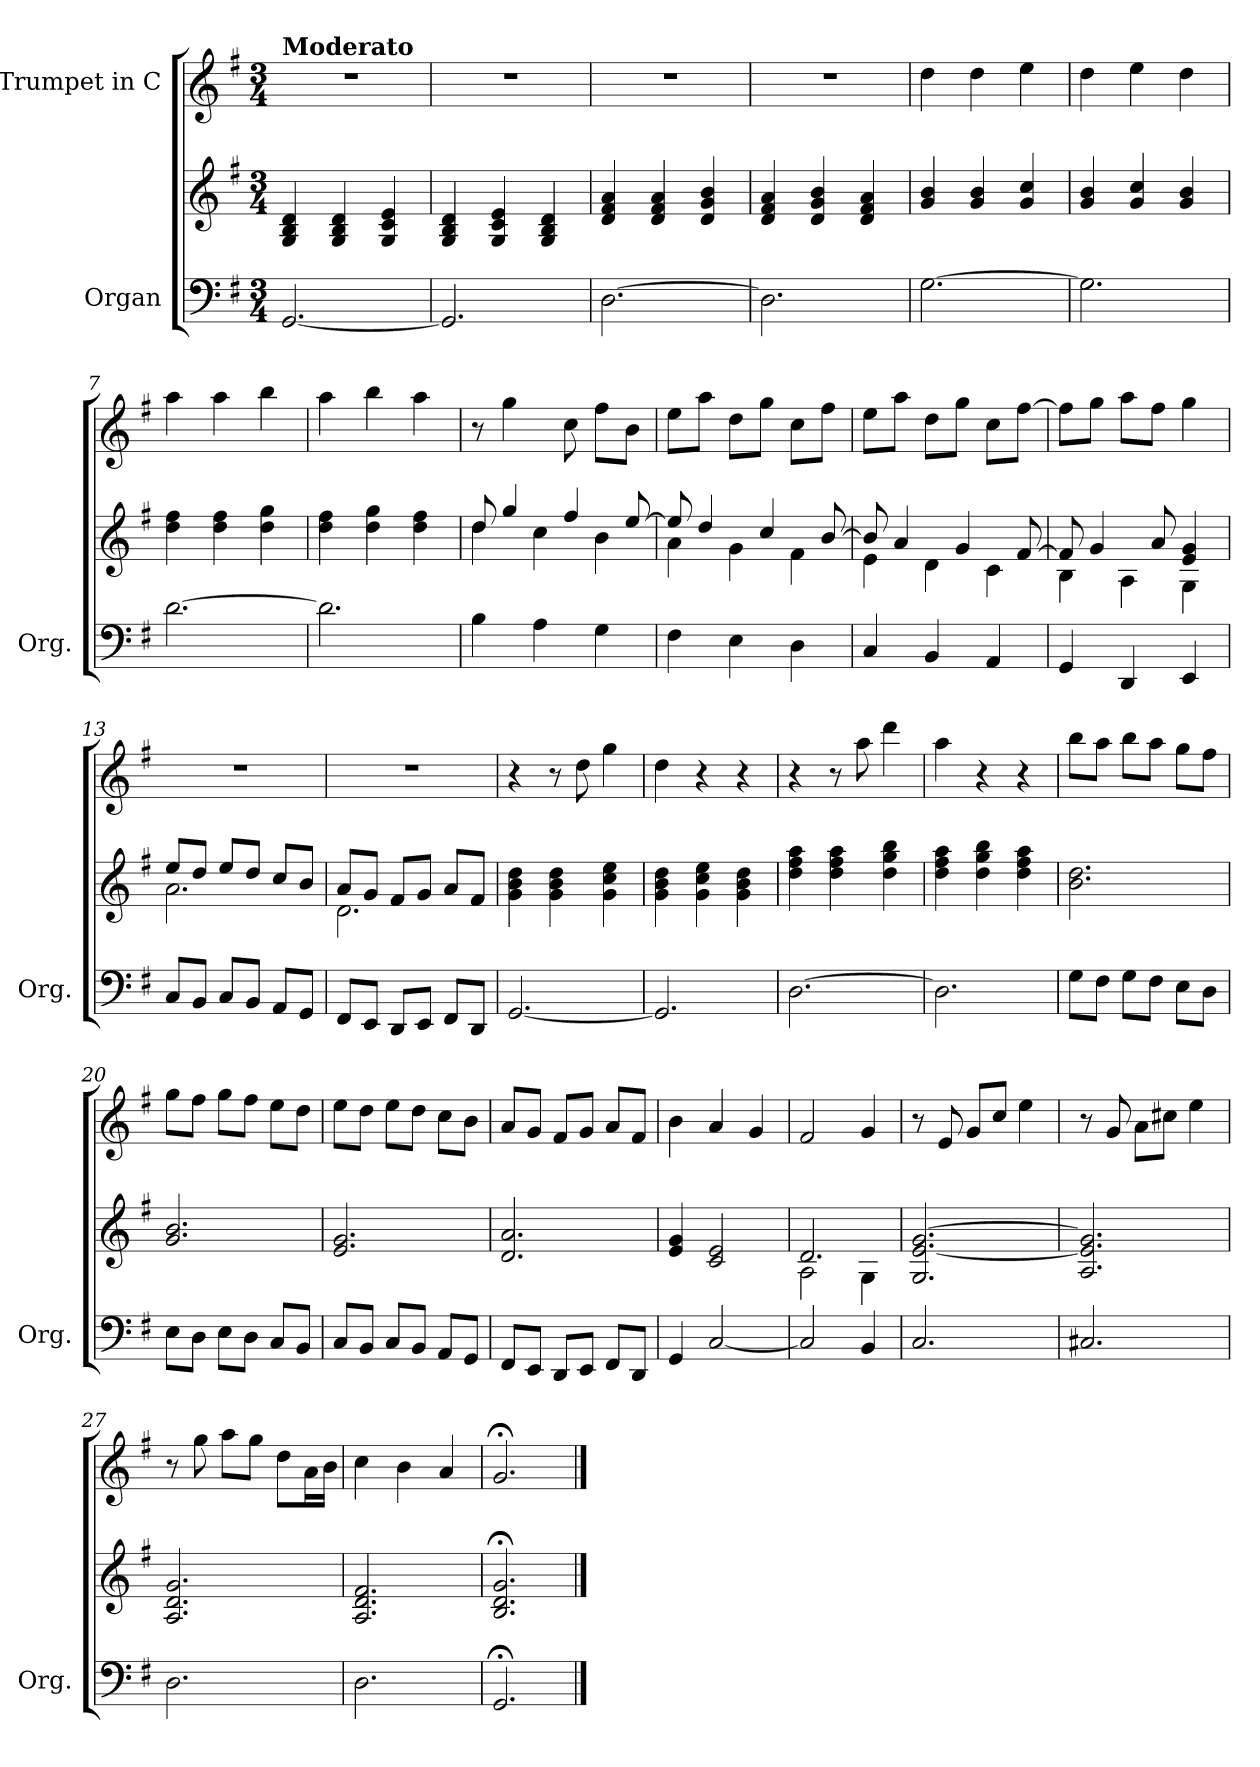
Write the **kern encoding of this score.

**kern	**kern	**kern
*part2	*part2	*part1
*staff3	*staff2	*staff1
*I"Organ	*	*I"Trumpet in C
*I'Org.	*	*
*clefF4	*clefG2	*clefG2
*k[f#]	*k[f#]	*k[f#]
*G:	*G:	*G:
*M3/4	*M3/4	*M3/4
*MM92	*MM92	*MM92
=1	=1	=1
!	!	!LO:TX:a:B:t=Moderato
[2.GG/	4G/ 4B/ 4d/	2.r
.	4G/ 4B/ 4d/	.
.	4G/ 4c/ 4e/	.
=2	=2	=2
2.GG/]	4G/ 4B/ 4d/	2.r
.	4G/ 4c/ 4e/	.
.	4G/ 4B/ 4d/	.
=3	=3	=3
[2.D\	4d/ 4f#/ 4a/	2.r
.	4d/ 4f#/ 4a/	.
.	4d/ 4g/ 4b/	.
=4	=4	=4
2.D\]	4d/ 4f#/ 4a/	2.r
.	4d/ 4g/ 4b/	.
.	4d/ 4f#/ 4a/	.
=5	=5	=5
[2.G\	4g/ 4b/	4dd\
.	4g/ 4b/	4dd\
.	4g/ 4cc/	4ee\
=6	=6	=6
2.G\]	4g/ 4b/	4dd\
.	4g/ 4cc/	4ee\
.	4g/ 4b/	4dd\
!!LO:LB:g=z
=7	=7	=7
[2.d\	4dd\ 4ff#\	4aa\
.	4dd\ 4ff#\	4aa\
.	4dd\ 4gg\	4bb\
=8	=8	=8
2.d\]	4dd\ 4ff#\	4aa\
.	4dd\ 4gg\	4bb\
.	4dd\ 4ff#\	4aa\
=9	=9	=9
*	*^	*
4B\	8dd/	4dd\	8r
.	4gg/	.	4gg\
4A\	.	4cc\	.
.	4ff#/	.	8cc\
4G\	.	4b\	8ff#\L
.	[>8ee/	.	8b\J
=10	=10	=10	=10
4F#\	8ee/]	4a\	8ee\L
.	4dd/	.	8aa\J
4E\	.	4g\	8dd\L
.	4cc/	.	8gg\J
4D\	.	4f#\	8cc\L
.	[>8b/	.	8ff#\J
=11	=11	=11	=11
4C/	8b/]	4e\	8ee\L
.	4a/	.	8aa\J
4BB/	.	4d\	8dd\L
.	4g/	.	8gg\J
4AA/	.	4c\	8cc\L
.	[>8f#/	.	[8ff#\J
=12	=12	=12	=12
4GG/	8f#/]	4B\	8ff#\L]
.	4g/	.	8gg\J
4DD/	.	4A\	8aa\L
.	8a/	.	8ff#\J
4EE/	4e/ 4g/	4G\	4gg\
!!LO:LB:g=z
=13	=13	=13	=13
8C/L	8ee/L	2.a\	2.r
8BB/J	8dd/J	.	.
8C/L	8ee/L	.	.
8BB/J	8dd/J	.	.
8AA/L	8cc/L	.	.
8GG/J	8b/J	.	.
=14	=14	=14	=14
8FF#/L	8a/L	2.d\	2.r
8EE/J	8g/J	.	.
8DD/L	8f#/L	.	.
8EE/J	8g/J	.	.
8FF#/L	8a/L	.	.
8DD/J	8f#/J	.	.
*	*v	*v	*
=15	=15	=15
[2.GG/	4g\ 4b\ 4dd\	4r
.	4g\ 4b\ 4dd\	8r
.	.	8dd\
.	4g\ 4cc\ 4ee\	4gg\
=16	=16	=16
2.GG/]	4g\ 4b\ 4dd\	4dd\
.	4g\ 4cc\ 4ee\	4r
.	4g\ 4b\ 4dd\	4r
=17	=17	=17
[2.D\	4dd\ 4ff#\ 4aa\	4r
.	4dd\ 4ff#\ 4aa\	8r
.	.	8aa\
.	4dd\ 4gg\ 4bb\	4ddd\
=18	=18	=18
2.D\]	4dd\ 4ff#\ 4aa\	4aa\
.	4dd\ 4gg\ 4bb\	4r
.	4dd\ 4ff#\ 4aa\	4r
!!LO:PB:g=z
=19	=19	=19
8G\L	2.b\ 2.dd\	8bb\L
8F#\J	.	8aa\J
8G\L	.	8bb\L
8F#\J	.	8aa\J
8E\L	.	8gg\L
8D\J	.	8ff#\J
=20	=20	=20
8E\L	2.g/ 2.b/	8gg\L
8D\J	.	8ff#\J
8E\L	.	8gg\L
8D\J	.	8ff#\J
8C/L	.	8ee\L
8BB/J	.	8dd\J
=21	=21	=21
8C/L	2.e/ 2.g/	8ee\L
8BB/J	.	8dd\J
8C/L	.	8ee\L
8BB/J	.	8dd\J
8AA/L	.	8cc\L
8GG/J	.	8b\J
=22	=22	=22
8FF#/L	2.d/ 2.a/	8a/L
8EE/J	.	8g/J
8DD/L	.	8f#/L
8EE/J	.	8g/J
8FF#/L	.	8a/L
8DD/J	.	8f#/J
=23	=23	=23
4GG/	4e/ 4g/	4b\
[2C/	2c/ 2e/	4a/
.	.	4g/
=24	=24	=24
*	*^	*
2C/]	2.d/	2A\	2f#/
4BB/	.	4G\	4g/
*	*v	*v	*
!!LO:LB:g=z
=25	=25	=25
2.C/	2.G/ [2.e/ [2.g/	8r
.	.	8e/
.	.	8g/L
.	.	8cc/J
.	.	4ee\
=26	=26	=26
2.C#X/	2.A/ 2.e/] 2.g/]	8r
.	.	8g/
.	.	8a\L
.	.	8cc#X\J
.	.	4ee\
=27	=27	=27
2.D\	2.A/ 2.d/ 2.g/	8r
.	.	8gg\
.	.	8aa\L
.	.	8gg\J
.	.	8dd\L
.	.	16a\L
.	.	16b\JJ
=28	=28	=28
2.D\	2.A/ 2.d/ 2.f#/	4cc\
.	.	4b\
.	.	4a/
=29	=29	=29
2.GG;</	2.B/;< 2.d/;< 2.g/;<	2.g;</
==	==	==
*-	*-	*-
